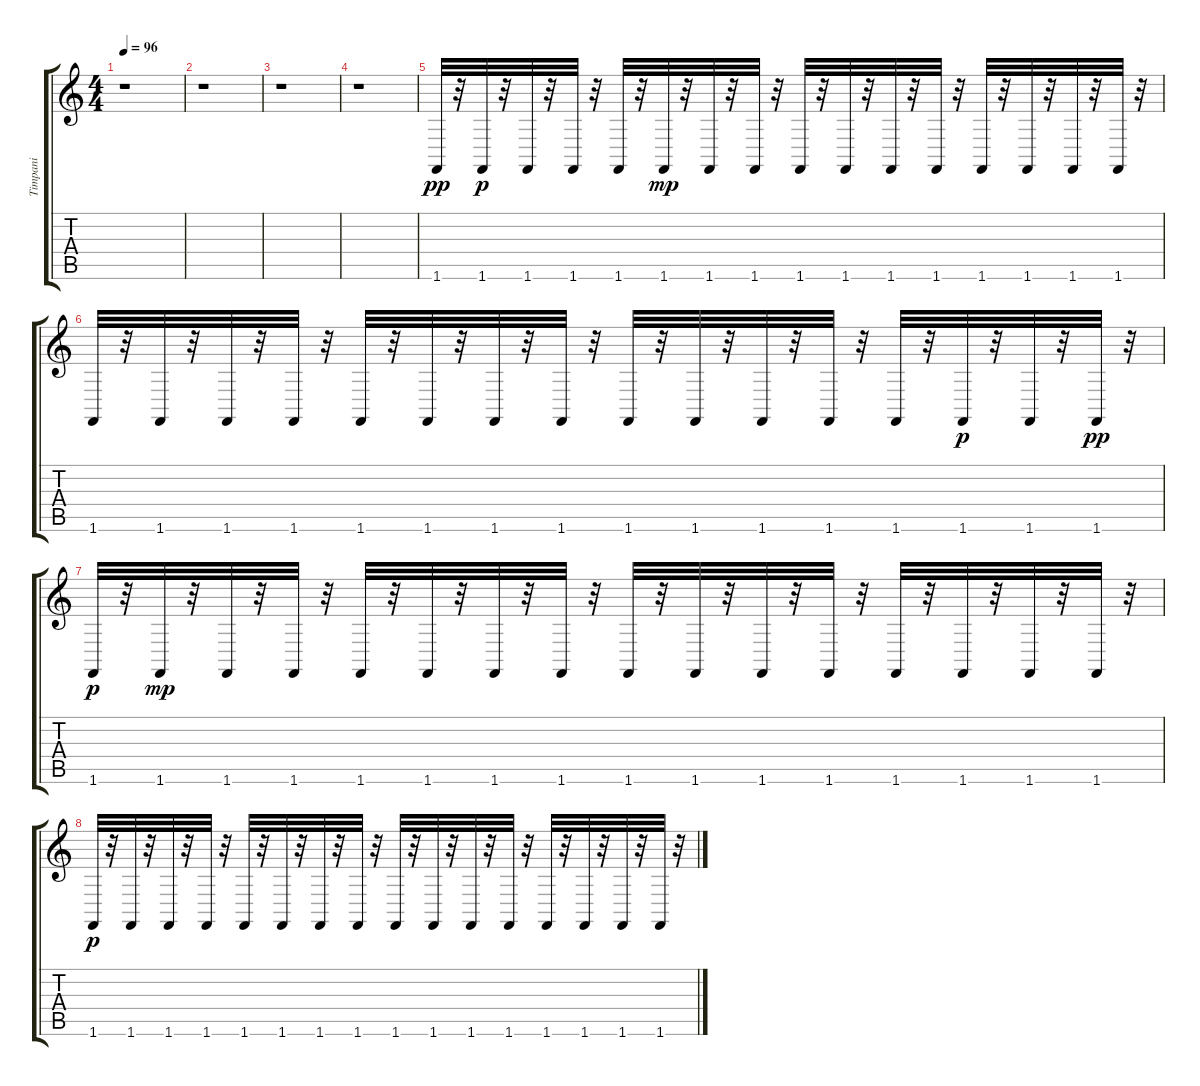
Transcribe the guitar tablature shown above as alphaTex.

\track ("Timpani" "Timpani") {instrument timpani}
\staff {score tabs}
\tuning (E4 B3 G3 D3 A2 E2) {hide}
\ts (4 4)
\tempo 96
\clef g2
\ks c
r.1{dy f} |
r.1 |
r.1 |
r.1 |
1.6.32{dy pp} r.32 1.6.32{dy p} r.32 1.6.32 r.32 1.6.32 r.32 1.6.32 r.32 1.6.32{dy mp} r.32 1.6.32 r.32 1.6.32 r.32 1.6.32 r.32 1.6.32 r.32 1.6.32 r.32 1.6.32 r.32 1.6.32 r.32 1.6.32 r.32 1.6.32 r.32 1.6.32 r.32 |
1.6.32 r.32 1.6.32 r.32 1.6.32 r.32 1.6.32 r.32 1.6.32 r.32 1.6.32 r.32 1.6.32 r.32 1.6.32 r.32 1.6.32 r.32 1.6.32 r.32 1.6.32 r.32 1.6.32 r.32 1.6.32 r.32 1.6.32{dy p} r.32 1.6.32 r.32 1.6.32{dy pp} r.32 |
1.6.32{dy p} r.32 1.6.32{dy mp} r.32 1.6.32 r.32 1.6.32 r.32 1.6.32 r.32 1.6.32 r.32 1.6.32 r.32 1.6.32 r.32 1.6.32 r.32 1.6.32 r.32 1.6.32 r.32 1.6.32 r.32 1.6.32 r.32 1.6.32 r.32 1.6.32 r.32 1.6.32 r.32 |
1.6.32{dy p} r.32 1.6.32 r.32 1.6.32 r.32 1.6.32 r.32 1.6.32 r.32 1.6.32 r.32 1.6.32 r.32 1.6.32 r.32 1.6.32 r.32 1.6.32 r.32 1.6.32 r.32 1.6.32 r.32 1.6.32 r.32 1.6.32 r.32 1.6.32 r.32 1.6.32 r.32
